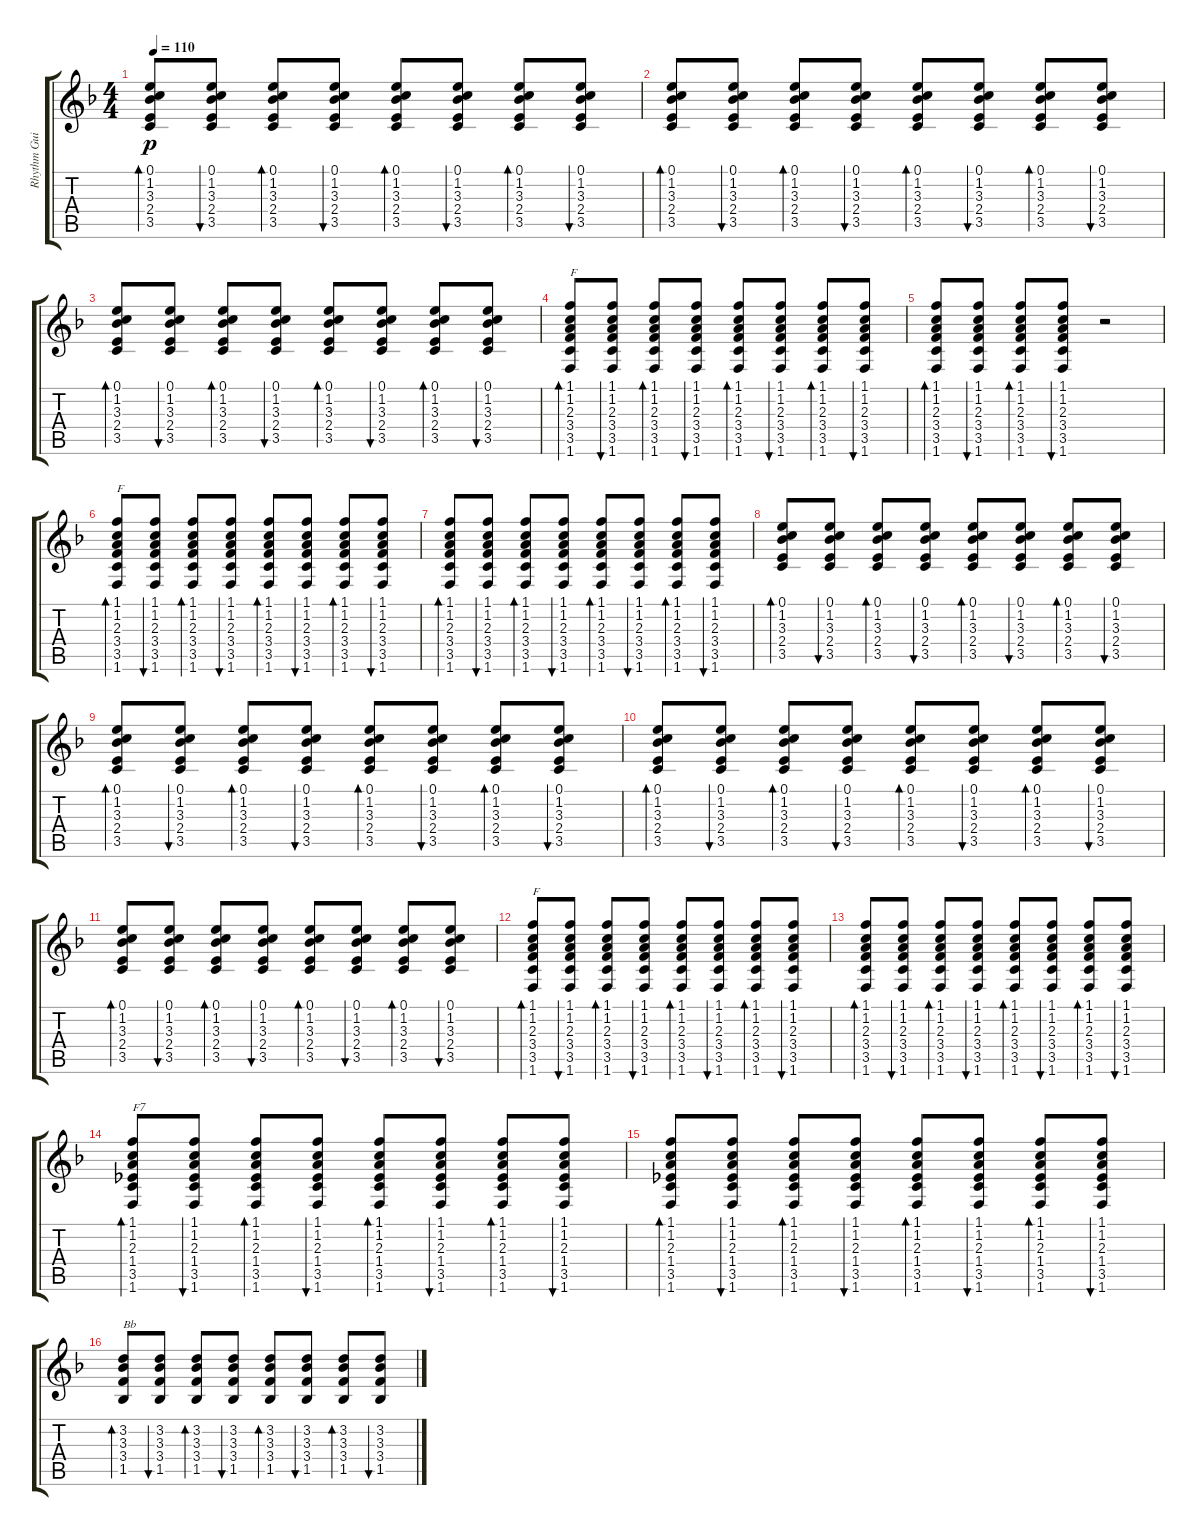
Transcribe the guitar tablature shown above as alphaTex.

\track ("Rhythm Guitar" "Rhythm Gui") {instrument electricguitarjazz}
\staff {score tabs}
\tuning (E4 B3 G3 D3 A2 E2) {hide}
\ts (4 4)
\tempo 110
\clef g2
\ks f
(0.1 1.2 3.3 2.4 3.5).8{bd 30 dy p} (0.1 1.2 3.3 2.4 3.5).8{bu 30} (0.1 1.2 3.3 2.4 3.5).8{bd 30} (0.1 1.2 3.3 2.4 3.5).8{bu 30} (0.1 1.2 3.3 2.4 3.5).8{bd 30} (0.1 1.2 3.3 2.4 3.5).8{bu 30} (0.1 1.2 3.3 2.4 3.5).8{bd 30} (0.1 1.2 3.3 2.4 3.5).8{bu 30} |
(0.1 1.2 3.3 2.4 3.5).8{bd 30} (0.1 1.2 3.3 2.4 3.5).8{bu 30} (0.1 1.2 3.3 2.4 3.5).8{bd 30} (0.1 1.2 3.3 2.4 3.5).8{bu 30} (0.1 1.2 3.3 2.4 3.5).8{bd 30} (0.1 1.2 3.3 2.4 3.5).8{bu 30} (0.1 1.2 3.3 2.4 3.5).8{bd 30} (0.1 1.2 3.3 2.4 3.5).8{bu 30} |
(0.1 1.2 3.3 2.4 3.5).8{bd 30} (0.1 1.2 3.3 2.4 3.5).8{bu 30} (0.1 1.2 3.3 2.4 3.5).8{bd 30} (0.1 1.2 3.3 2.4 3.5).8{bu 30} (0.1 1.2 3.3 2.4 3.5).8{bd 30} (0.1 1.2 3.3 2.4 3.5).8{bu 30} (0.1 1.2 3.3 2.4 3.5).8{bd 30} (0.1 1.2 3.3 2.4 3.5).8{bu 30} |
(1.1 1.2 2.3 3.4 3.5 1.6).8{bd 30 txt "F"} (1.1 1.2 2.3 3.4 3.5 1.6).8{bu 30} (1.1 1.2 2.3 3.4 3.5 1.6).8{bd 30} (1.1 1.2 2.3 3.4 3.5 1.6).8{bu 30} (1.1 1.2 2.3 3.4 3.5 1.6).8{bd 30} (1.1 1.2 2.3 3.4 3.5 1.6).8{bu 30} (1.1 1.2 2.3 3.4 3.5 1.6).8{bd 30} (1.1 1.2 2.3 3.4 3.5 1.6).8{bu 30} |
(1.1 1.2 2.3 3.4 3.5 1.6).8{bd 30} (1.1 1.2 2.3 3.4 3.5 1.6).8{bu 30} (1.1 1.2 2.3 3.4 3.5 1.6).8{bd 30} (1.1 1.2 2.3 3.4 3.5 1.6).8{bu 30} r.2 |
(1.1 1.2 2.3 3.4 3.5 1.6).8{bd 30 txt "F"} (1.1 1.2 2.3 3.4 3.5 1.6).8{bu 30} (1.1 1.2 2.3 3.4 3.5 1.6).8{bd 30} (1.1 1.2 2.3 3.4 3.5 1.6).8{bu 30} (1.1 1.2 2.3 3.4 3.5 1.6).8{bd 30} (1.1 1.2 2.3 3.4 3.5 1.6).8{bu 30} (1.1 1.2 2.3 3.4 3.5 1.6).8{bd 30} (1.1 1.2 2.3 3.4 3.5 1.6).8{bu 30} |
(1.1 1.2 2.3 3.4 3.5 1.6).8{bd 30} (1.1 1.2 2.3 3.4 3.5 1.6).8{bu 30} (1.1 1.2 2.3 3.4 3.5 1.6).8{bd 30} (1.1 1.2 2.3 3.4 3.5 1.6).8{bu 30} (1.1 1.2 2.3 3.4 3.5 1.6).8{bd 30} (1.1 1.2 2.3 3.4 3.5 1.6).8{bu 30} (1.1 1.2 2.3 3.4 3.5 1.6).8{bd 30} (1.1 1.2 2.3 3.4 3.5 1.6).8{bu 30} |
(0.1 1.2 3.3 2.4 3.5).8{bd 30} (0.1 1.2 3.3 2.4 3.5).8{bu 30} (0.1 1.2 3.3 2.4 3.5).8{bd 30} (0.1 1.2 3.3 2.4 3.5).8{bu 30} (0.1 1.2 3.3 2.4 3.5).8{bd 30} (0.1 1.2 3.3 2.4 3.5).8{bu 30} (0.1 1.2 3.3 2.4 3.5).8{bd 30} (0.1 1.2 3.3 2.4 3.5).8{bu 30} |
(0.1 1.2 3.3 2.4 3.5).8{bd 30} (0.1 1.2 3.3 2.4 3.5).8{bu 30} (0.1 1.2 3.3 2.4 3.5).8{bd 30} (0.1 1.2 3.3 2.4 3.5).8{bu 30} (0.1 1.2 3.3 2.4 3.5).8{bd 30} (0.1 1.2 3.3 2.4 3.5).8{bu 30} (0.1 1.2 3.3 2.4 3.5).8{bd 30} (0.1 1.2 3.3 2.4 3.5).8{bu 30} |
(0.1 1.2 3.3 2.4 3.5).8{bd 30} (0.1 1.2 3.3 2.4 3.5).8{bu 30} (0.1 1.2 3.3 2.4 3.5).8{bd 30} (0.1 1.2 3.3 2.4 3.5).8{bu 30} (0.1 1.2 3.3 2.4 3.5).8{bd 30} (0.1 1.2 3.3 2.4 3.5).8{bu 30} (0.1 1.2 3.3 2.4 3.5).8{bd 30} (0.1 1.2 3.3 2.4 3.5).8{bu 30} |
(0.1 1.2 3.3 2.4 3.5).8{bd 30} (0.1 1.2 3.3 2.4 3.5).8{bu 30} (0.1 1.2 3.3 2.4 3.5).8{bd 30} (0.1 1.2 3.3 2.4 3.5).8{bu 30} (0.1 1.2 3.3 2.4 3.5).8{bd 30} (0.1 1.2 3.3 2.4 3.5).8{bu 30} (0.1 1.2 3.3 2.4 3.5).8{bd 30} (0.1 1.2 3.3 2.4 3.5).8{bu 30} |
(1.1 1.2 2.3 3.4 3.5 1.6).8{bd 30 txt "F"} (1.1 1.2 2.3 3.4 3.5 1.6).8{bu 30} (1.1 1.2 2.3 3.4 3.5 1.6).8{bd 30} (1.1 1.2 2.3 3.4 3.5 1.6).8{bu 30} (1.1 1.2 2.3 3.4 3.5 1.6).8{bd 30} (1.1 1.2 2.3 3.4 3.5 1.6).8{bu 30} (1.1 1.2 2.3 3.4 3.5 1.6).8{bd 30} (1.1 1.2 2.3 3.4 3.5 1.6).8{bu 30} |
(1.1 1.2 2.3 3.4 3.5 1.6).8{bd 30} (1.1 1.2 2.3 3.4 3.5 1.6).8{bu 30} (1.1 1.2 2.3 3.4 3.5 1.6).8{bd 30} (1.1 1.2 2.3 3.4 3.5 1.6).8{bu 30} (1.1 1.2 2.3 3.4 3.5 1.6).8{bd 30} (1.1 1.2 2.3 3.4 3.5 1.6).8{bu 30} (1.1 1.2 2.3 3.4 3.5 1.6).8{bd 30} (1.1 1.2 2.3 3.4 3.5 1.6).8{bu 30} |
(1.1 1.2 2.3 1.4 3.5 1.6).8{bd 30 txt "F7"} (1.1 1.2 2.3 1.4 3.5 1.6).8{bu 30} (1.1 1.2 2.3 1.4 3.5 1.6).8{bd 30} (1.1 1.2 2.3 1.4 3.5 1.6).8{bu 30} (1.1 1.2 2.3 1.4 3.5 1.6).8{bd 30} (1.1 1.2 2.3 1.4 3.5 1.6).8{bu 30} (1.1 1.2 2.3 1.4 3.5 1.6).8{bd 30} (1.1 1.2 2.3 1.4 3.5 1.6).8{bu 30} |
(1.1 1.2 2.3 1.4 3.5 1.6).8{bd 30} (1.1 1.2 2.3 1.4 3.5 1.6).8{bu 30} (1.1 1.2 2.3 1.4 3.5 1.6).8{bd 30} (1.1 1.2 2.3 1.4 3.5 1.6).8{bu 30} (1.1 1.2 2.3 1.4 3.5 1.6).8{bd 30} (1.1 1.2 2.3 1.4 3.5 1.6).8{bu 30} (1.1 1.2 2.3 1.4 3.5 1.6).8{bd 30} (1.1 1.2 2.3 1.4 3.5 1.6).8{bu 30} |
(3.2 3.3 3.4 1.5).8{bd 30 txt "Bb"} (3.2 3.3 3.4 1.5).8{bu 30} (3.2 3.3 3.4 1.5).8{bd 30} (3.2 3.3 3.4 1.5).8{bu 30} (3.2 3.3 3.4 1.5).8{bd 30} (3.2 3.3 3.4 1.5).8{bu 30} (3.2 3.3 3.4 1.5).8{bd 30} (3.2 3.3 3.4 1.5).8{bu 30}
